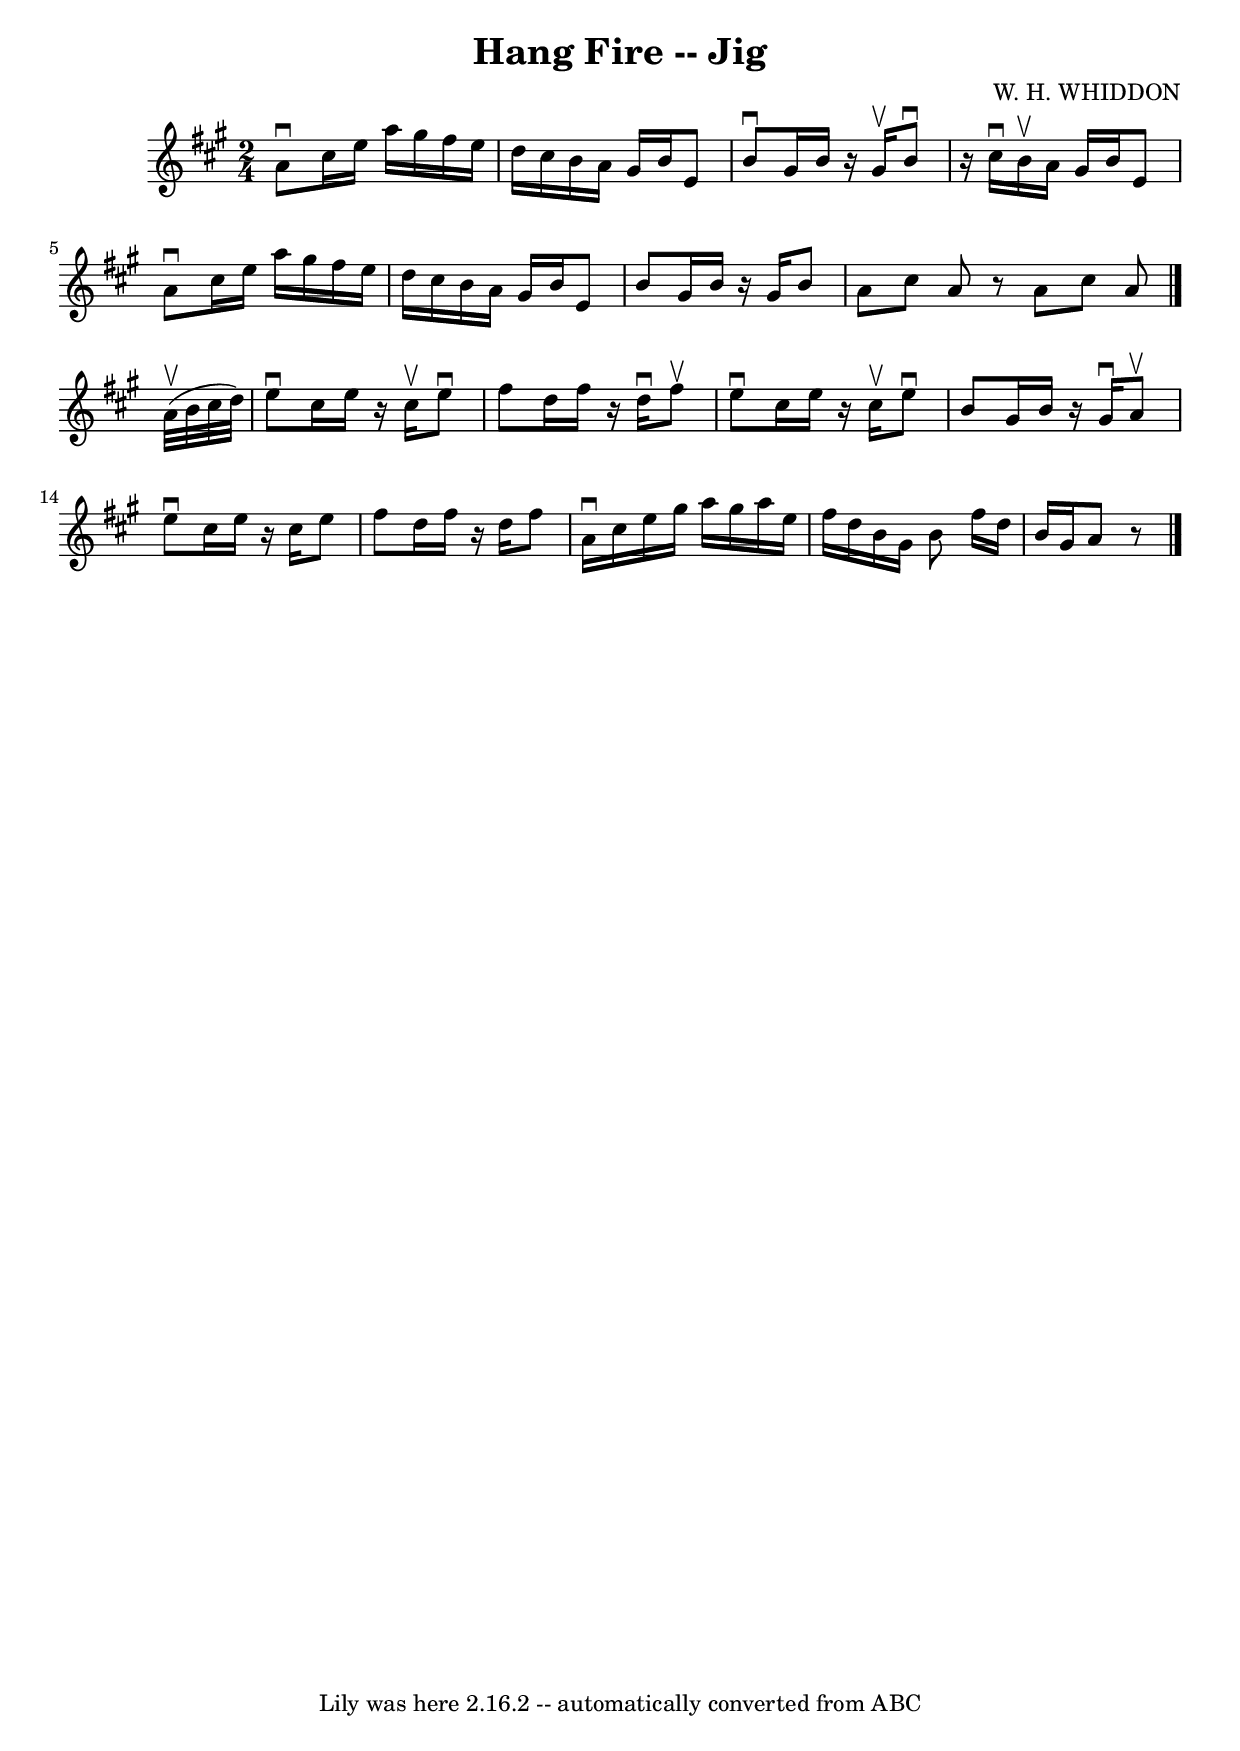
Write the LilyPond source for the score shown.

\version "2.7.40"
\include "Mammoth.ily"
\header {
	%% book = "Ryan's Mammoth Collection"
	composer = "W. H. WHIDDON"
	crossRefNumber = "1"
	footnotes = "\\\\118 669"
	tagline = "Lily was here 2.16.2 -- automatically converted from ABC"
	title = "Hang Fire -- Jig"
}
voicedefault =  {


\time 2/4 \key a \major a'8^\downbow cis''16 e''16 a''16 gis''16  
 fis''16 e''16    |
 d''16 cis''16 b'16 a'16 gis'16    
b'16 e'8    |
 b'8^\downbow gis'16 b'16    r16 gis'16^\upbow  
 b'8^\downbow   |
   r16 cis''16^\downbow b'16^\upbow a'16    
gis'16 b'16 e'8    |
 a'8^\downbow cis''16 e''16 a''16 
 gis''16 fis''16 e''16    |
 d''16 cis''16 b'16 a'16   
 gis'16 b'16 e'8    |
 b'8 gis'16 b'16    r16 gis'16    
b'8    |
 a'8 cis''8 a'8    r8   \bar ":|" a'8 cis''8 a'8 
 \bar "|." a'32^\upbow(b'32 cis''32 d''32) |
 e''8 
^\downbow cis''16 e''16    r16 cis''16^\upbow e''8^\downbow   |
 
 fis''8 d''16 fis''16    r16 d''16^\downbow fis''8^\upbow   |
 
 e''8^\downbow cis''16 e''16    r16 cis''16^\upbow e''8^\downbow   
|
 b'8 gis'16 b'16    r16 gis'16^\downbow a'8^\upbow   
|
 e''8^\downbow cis''16 e''16    r16 cis''16 e''8    
|
 fis''8 d''16 fis''16    r16 d''16 fis''8    |
     
a'16^\downbow cis''16 e''16 gis''16 a''16 gis''16 a''16    
e''16    |
 fis''16 d''16 b'16 gis'16 b'8  \bar ":|"   
fis''16 d''16 b'16 gis'16 a'8    r8   |
   \bar "|."   
}

\score{
    <<

	\context Staff="default"
	{
	    \voicedefault 
	}

    >>
	\layout {
	}
	\midi {}
}
